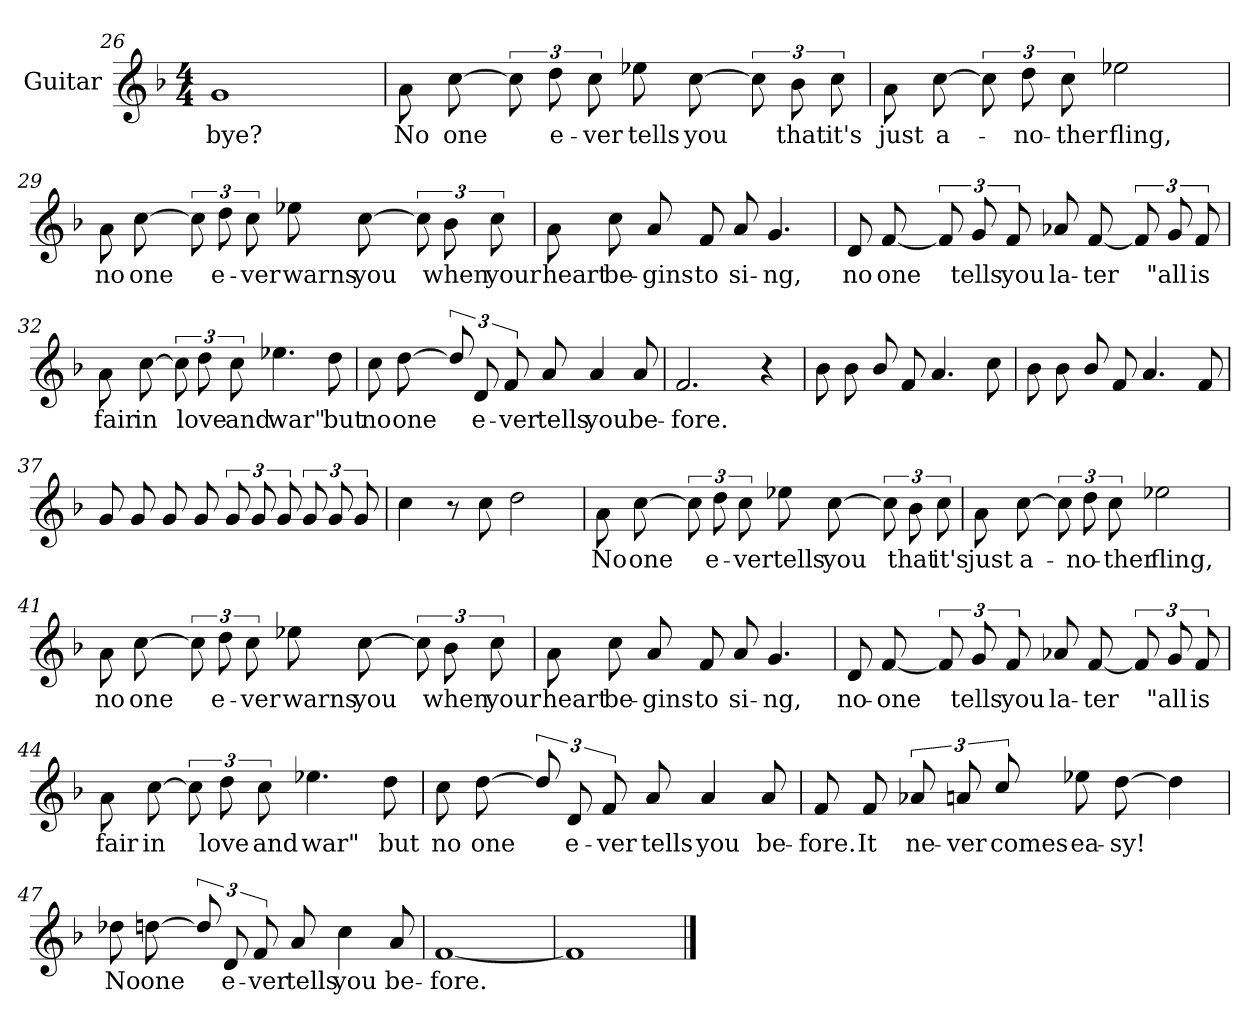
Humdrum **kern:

**kern	**text
*part1	*part1
*staff1	*staff1
*I"Guitar	*
*I'Guit.	*
*clefG2	*
*k[b-]	*
*M4/4	*
=26	=26
1g	bye?
!!LO:LB:g=z
=27	=27
8a\L	No
[>8cc\	one
12cc\L]	.
12dd\	e-
12cc\	ver
8ee-X\L	tells
[>8cc\	you
12cc\L]	.
12b-\	that
12cc\	it's
=28	=28
8a\L	just
[>8cc\	a-
12cc\L]	.
12dd\	no-
12cc\	ther
2ee-X\	fling,
=29	=29
8a\L	no
[>8cc\	one
12cc\L]	.
12dd\	e-
12cc\	ver
8ee-X\L	warns
[>8cc\	you
12cc\L]	.
12b-\	when
12cc\	your
!!LO:LB:g=z
=30	=30
8a\L	heart
8cc\	be-
8a/L	gins
8f/	to
8a/	si-
4.g/	ng,
=31	=31
8d/L	no
[<8f/	one
12f/L]	.
12g/	tells
12f/	you
8a-X/L	la-
[<8f/	ter
12f/L]	.
12g/	"all
12f/	is
=32	=32
8a\L	fair
[>8cc\	in
12cc\L]	.
12dd\	love
12cc\	and
4.ee-X\	war"
8dd\	but
!!LO:LB:g=z
=33	=33
8cc\L	no
[>8dd\	one
12dd/L]	.
12d/	e-
12f/	ver
8a/	tells
4a/	you
8a/	be-
=34	=34
2.f/	fore.
4r	.
=35	=35
8b-\L	.
8b-\	.
8b-/L	.
8f/	.
4.a/	.
8cc\	.
=36	=36
8b-\L	.
8b-\	.
8b-/L	.
8f/	.
4.a/	.
8f/	.
!!LO:LB:g=z
=37	=37
8g/L	.
8g/	.
8g/L	.
8g/	.
12g/L	.
12g/	.
12g/	.
12g/L	.
12g/	.
12g/	.
=38	=38
4cc\	.
8r	.
8cc\	.
2dd\	.
=39	=39
8a\L	No
[>8cc\	one
12cc\L]	.
12dd\	e-
12cc\	ver
8ee-X\L	tells
[>8cc\	you
12cc\L]	.
12b-\	that
12cc\	it's
!!LO:LB:g=z
=40	=40
8a\L	just
[>8cc\	a-
12cc\L]	.
12dd\	no-
12cc\	ther
2ee-X\	fling,
=41	=41
8a\L	no
[>8cc\	one
12cc\L]	.
12dd\	e-
12cc\	ver
8ee-X\L	warns
[>8cc\	you
12cc\L]	.
12b-\	when
12cc\	your
=42	=42
8a\L	heart
8cc\	be-
8a/L	gins
8f/	to
8a/	si-
4.g/	ng,
!!LO:LB:g=z
=43	=43
8d/L	no-
[<8f/	one
12f/L]	.
12g/	tells
12f/	you
8a-X/L	la-
[<8f/	ter
12f/L]	.
12g/	"all
12f/	is
=44	=44
8a\L	fair
[>8cc\	in
12cc\L]	.
12dd\	love
12cc\	and
4.ee-X\	war"
8dd\	but
=45	=45
8cc\L	no
[>8dd\	one
12dd/L]	.
12d/	e-
12f/	ver
8a/	tells
4a/	you
8a/	be-
!!LO:LB:g=z
=46	=46
8f/L	fore.
8f/	It
12a-X/L	ne-
12an/	ver
12cc/	comes
8ee-X\L	ea-
[>8dd\	sy!
4dd\]	.
=47	=47
8dd-X\L	No
[>8ddn\	one
12dd/L]	.
12d/	e-
12f/	ver
8a/	tells
4cc\	you
8a/	be-
=48	=48
[<1f	fore.
=49	=49
1f]	.
==	==
*-	*-
